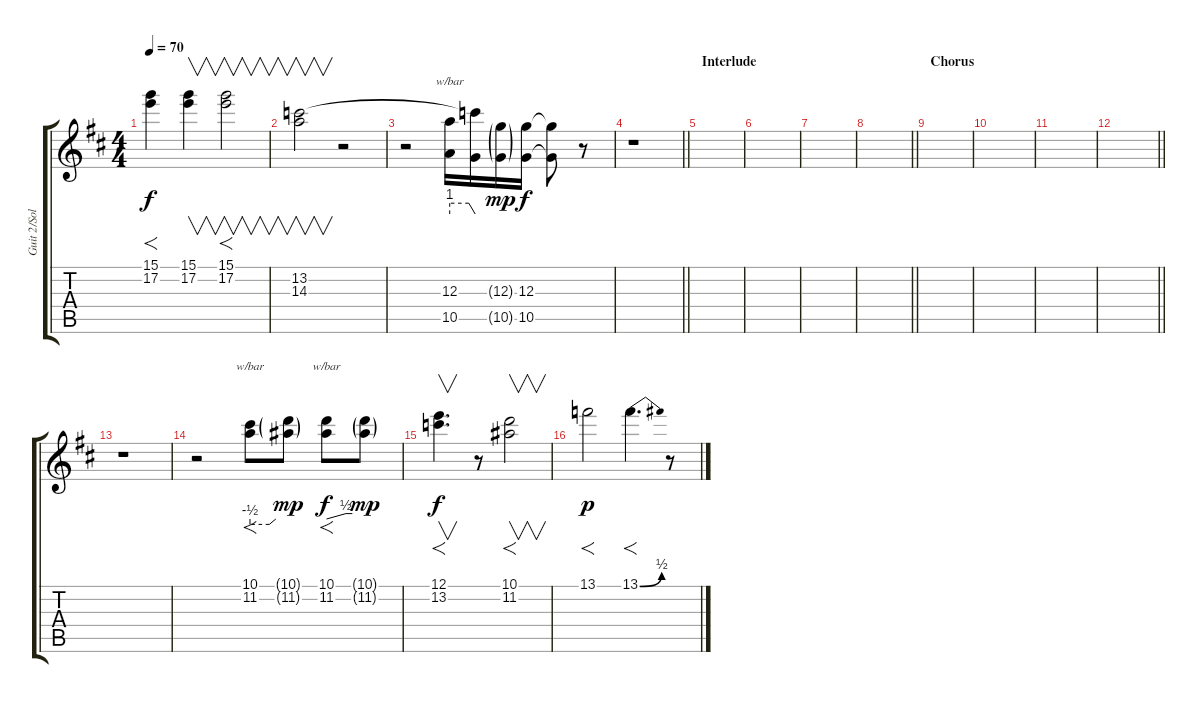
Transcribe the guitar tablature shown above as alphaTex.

\track ("Guit 2/Solo (Standard Tuning)" "Guit 2/Sol") {instrument acousticguitarsteel}
\staff {score tabs}
\tuning (E4 B3 G3 D3 A2 C2) {hide}
\ts (4 4)
\tempo 70
\clef g2
\ks bminor
(15.1 17.2).4{f dy f} (15.1 17.2).4{v} (15.1 17.2).2{f v} |
(13.2 14.3).2{v} r.2 |
r.2 (12.3 10.5).16{tbe (custom default 0 4 45 4 60 0)} (13.2{t} 10.5{t}).16 (12.3{g} 10.5{g}).16{dy mp} (12.3 10.5).16{dy f} (12.3{t} 10.5{t}).8 r.8 |
\barLineRight lightlight
r.1 |
\section ("" "Interlude")
|
|
|
\barLineRight lightlight
|
\section ("" "Chorus")
|
|
|
\barLineRight lightlight
|
r.1 |
r.2 (10.1 11.2).8{f tbe (custom default 0 -2 45 -2 60 0)} (10.1{g} 11.2{g}).8{dy mp} (10.1 11.2).8{f tbe (custom default 0 0 45 2 60 2) dy f} (10.1{g} 11.2{g}).8{dy mp} |
(12.1 13.2).4{f v d dy f} r.8 (10.1 11.2).2{f v} |
13.1.2{f dy p} 13.1{be (bend 0 0 60 2)}.4{f d} r.8
